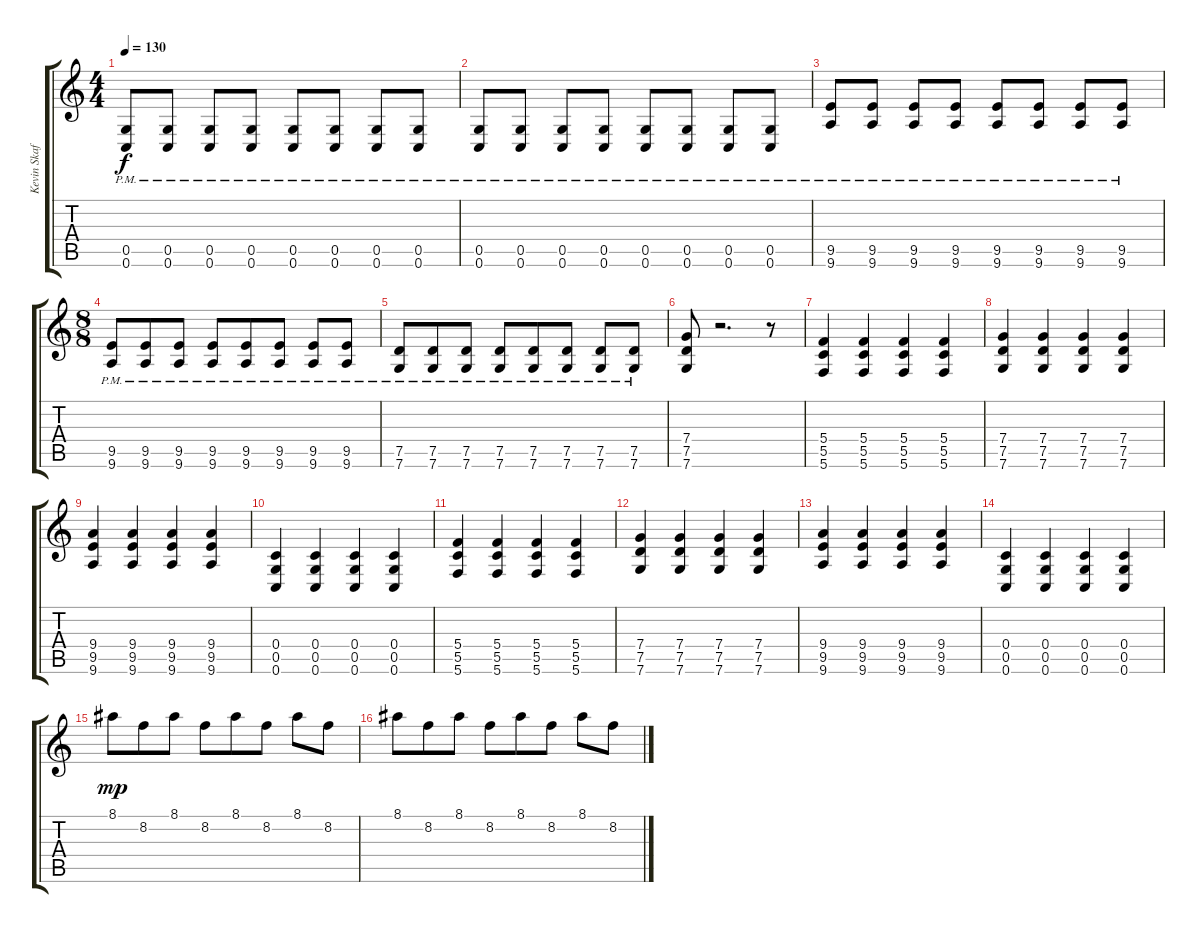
\track ("Kevin Skaff" "Kevin Skaf") {instrument overdrivenguitar}
\staff {score tabs}
\tuning (D4 A3 F3 C3 G2 C2) {hide}
\ts (4 4)
\tempo 130
\clef g2
\ks c
(0.5{pm} 0.6{pm}).8{dy f} (0.5{pm} 0.6{pm}).8 (0.5{pm} 0.6{pm}).8 (0.5{pm} 0.6{pm}).8 (0.5{pm} 0.6{pm}).8 (0.5{pm} 0.6{pm}).8 (0.5{pm} 0.6{pm}).8 (0.5{pm} 0.6{pm}).8 |
(0.5{pm} 0.6{pm}).8 (0.5{pm} 0.6{pm}).8 (0.5{pm} 0.6{pm}).8 (0.5{pm} 0.6{pm}).8 (0.5{pm} 0.6{pm}).8 (0.5{pm} 0.6{pm}).8 (0.5{pm} 0.6{pm}).8 (0.5{pm} 0.6{pm}).8 |
(9.5{pm} 9.6{pm}).8 (9.5{pm} 9.6{pm}).8 (9.5{pm} 9.6{pm}).8 (9.5{pm} 9.6{pm}).8 (9.5{pm} 9.6{pm}).8 (9.5{pm} 9.6{pm}).8 (9.5{pm} 9.6{pm}).8 (9.5{pm} 9.6{pm}).8 |
\ts (8 8)
(9.5{pm} 9.6{pm}).8 (9.5{pm} 9.6{pm}).8 (9.5{pm} 9.6{pm}).8 (9.5{pm} 9.6{pm}).8 (9.5{pm} 9.6{pm}).8 (9.5{pm} 9.6{pm}).8 (9.5{pm} 9.6{pm}).8 (9.5{pm} 9.6{pm}).8 |
(7.5{pm} 7.6{pm}).8 (7.5{pm} 7.6{pm}).8 (7.5{pm} 7.6{pm}).8 (7.5{pm} 7.6{pm}).8 (7.5{pm} 7.6{pm}).8 (7.5{pm} 7.6{pm}).8 (7.5{pm} 7.6{pm}).8 (7.5{pm} 7.6{pm}).8 |
(7.4 7.5 7.6).8 r.2{d} r.8 |
(5.4 5.5 5.6).4 (5.4 5.5 5.6).4 (5.4 5.5 5.6).4 (5.4 5.5 5.6).4 |
(7.4 7.5 7.6).4 (7.4 7.5 7.6).4 (7.4 7.5 7.6).4 (7.4 7.5 7.6).4 |
(9.4 9.5 9.6).4 (9.4 9.5 9.6).4 (9.4 9.5 9.6).4 (9.4 9.5 9.6).4 |
(0.4 0.5 0.6).4 (0.4 0.5 0.6).4 (0.4 0.5 0.6).4 (0.4 0.5 0.6).4 |
(5.4 5.5 5.6).4 (5.4 5.5 5.6).4 (5.4 5.5 5.6).4 (5.4 5.5 5.6).4 |
(7.4 7.5 7.6).4 (7.4 7.5 7.6).4 (7.4 7.5 7.6).4 (7.4 7.5 7.6).4 |
(9.4 9.5 9.6).4 (9.4 9.5 9.6).4 (9.4 9.5 9.6).4 (9.4 9.5 9.6).4 |
(0.4 0.5 0.6).4 (0.4 0.5 0.6).4 (0.4 0.5 0.6).4 (0.4 0.5 0.6).4 |
8.1.8{dy mp} 8.2.8 8.1.8 8.2.8 8.1.8 8.2.8 8.1.8 8.2.8 |
8.1.8 8.2.8 8.1.8 8.2.8 8.1.8 8.2.8 8.1.8 8.2.8
